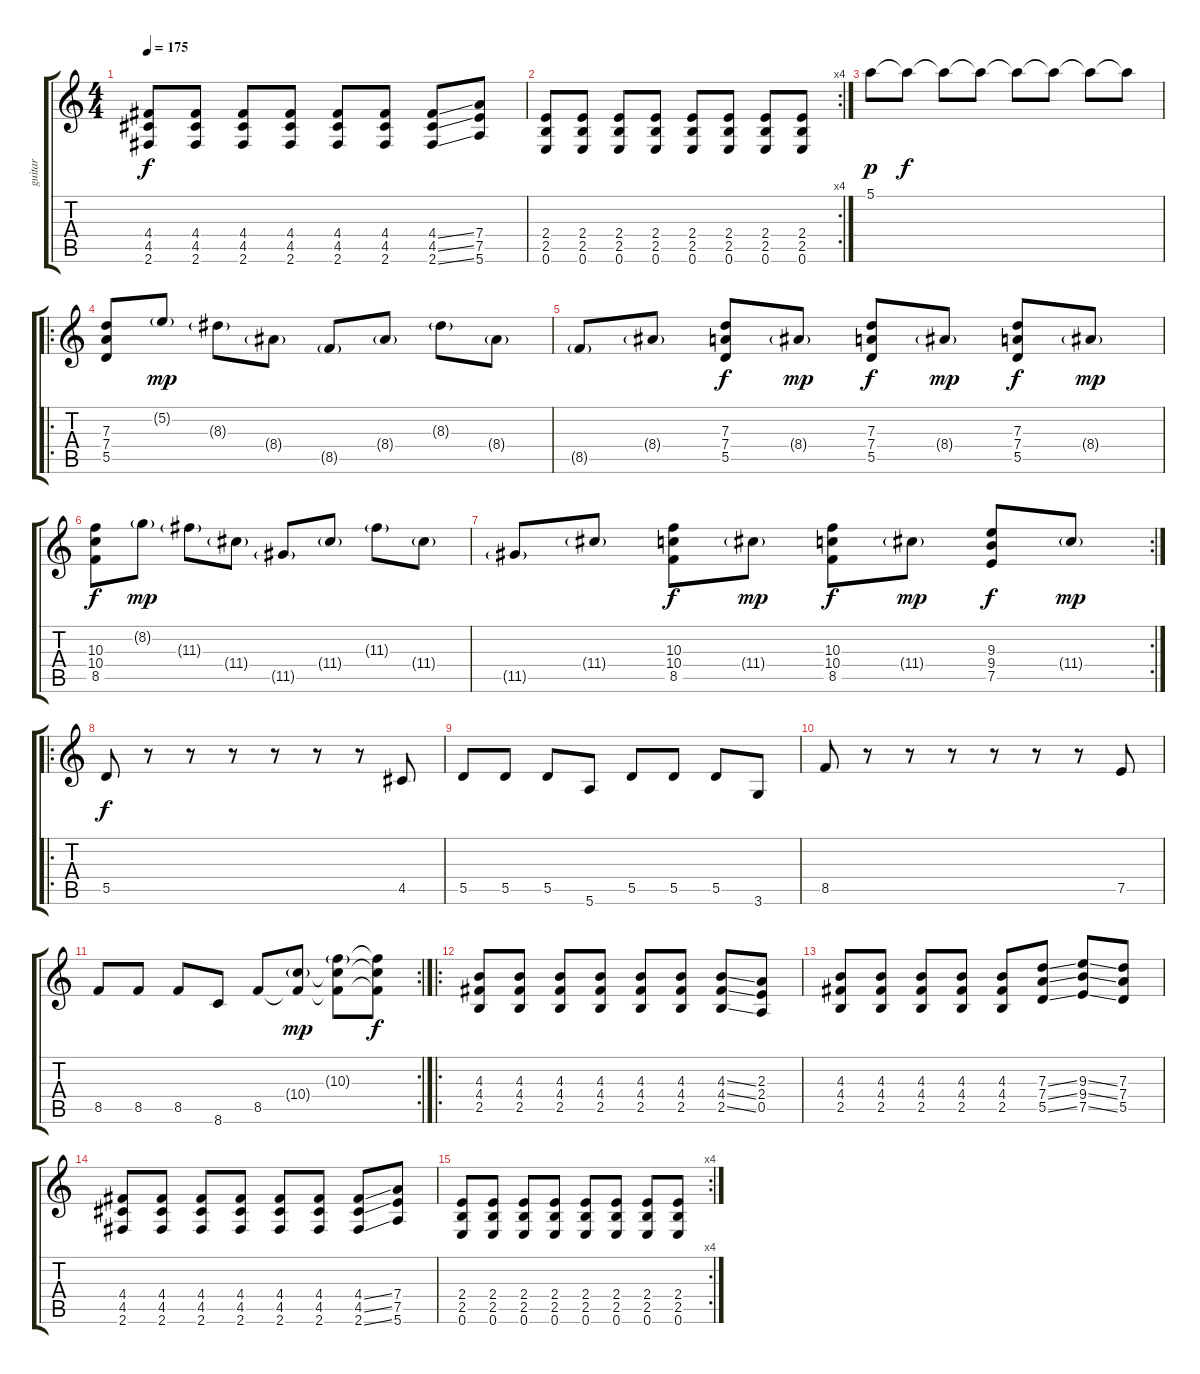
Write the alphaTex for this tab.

\track ("guitar" "guitar") {instrument distortionguitar}
\staff {score tabs}
\tuning (E4 B3 G3 D3 A2 E2) {hide}
\ts (4 4)
\tempo 175
\clef g2
\ks c
(4.4 4.5 2.6).8{dy f} (4.4 4.5 2.6).8 (4.4 4.5 2.6).8 (4.4 4.5 2.6).8 (4.4 4.5 2.6).8 (4.4 4.5 2.6).8 (4.4{ss} 4.5{ss} 2.6{ss}).8 (7.4 7.5 5.6).8 |
\rc 4
(2.4 2.5 0.6).8 (2.4 2.5 0.6).8 (2.4 2.5 0.6).8 (2.4 2.5 0.6).8 (2.4 2.5 0.6).8 (2.4 2.5 0.6).8 (2.4 2.5 0.6).8 (2.4 2.5 0.6).8 |
5.1.8{dy p instrument guitarharmonics} 5.1{t}.8{dy f} 5.1{t}.8 5.1{t}.8 5.1{t}.8 5.1{t}.8 5.1{t}.8 5.1{t}.8 |
\ro
(7.3 7.4 5.5).8{instrument electricguitarmuted} 5.2{g}.8{dy mp} 8.3{g}.8 8.4{g}.8 8.5{g}.8 8.4{g}.8 8.3{g}.8 8.4{g}.8 |
8.5{g}.8 8.4{g}.8 (7.3 7.4 5.5).8{dy f} 8.4{g}.8{dy mp} (7.3 7.4 5.5).8{dy f} 8.4{g}.8{dy mp} (7.3 7.4 5.5).8{dy f} 8.4{g}.8{dy mp} |
(10.3 10.4 8.5).8{dy f} 8.2{g}.8{dy mp} 11.3{g}.8 11.4{g}.8 11.5{g}.8 11.4{g}.8 11.3{g}.8 11.4{g}.8 |
\rc 2
11.5{g}.8 11.4{g}.8 (10.3 10.4 8.5).8{dy f} 11.4{g}.8{dy mp} (10.3 10.4 8.5).8{dy f} 11.4{g}.8{dy mp} (9.3 9.4 7.5).8{dy f} 11.4{g}.8{dy mp} |
\ro
5.5.8{dy f volume 13 balance 8 instrument distortionguitar} r.8 r.8 r.8 r.8 r.8 r.8 4.5.8 |
5.5.8 5.5.8 5.5.8 5.6.8 5.5.8 5.5.8 5.5.8 3.6.8 |
8.5.8 r.8 r.8 r.8 r.8 r.8 r.8 7.5.8 |
\rc 2
8.5.8 8.5.8 8.5.8 8.6.8 8.5.8 (10.4{g} 8.5{t}).8{dy mp} (10.3{g} 10.4{t} 8.5{t}).8 (10.3{t} 10.4{t} 8.5{t}).8{dy f} |
\ro
(4.3 4.4 2.5).8{volume 13 balance 8 instrument distortionguitar} (4.3 4.4 2.5).8 (4.3 4.4 2.5).8 (4.3 4.4 2.5).8 (4.3 4.4 2.5).8 (4.3 4.4 2.5).8 (4.3{ss} 4.4{ss} 2.5{ss}).8 (2.3 2.4 0.5).8 |
(4.3 4.4 2.5).8 (4.3 4.4 2.5).8 (4.3 4.4 2.5).8 (4.3 4.4 2.5).8 (4.3 4.4 2.5).8 (7.3{ss} 7.4{ss} 5.5{ss}).8 (9.3{ss} 9.4{ss} 7.5{ss}).8 (7.3 7.4 5.5).8 |
(4.4 4.5 2.6).8 (4.4 4.5 2.6).8 (4.4 4.5 2.6).8 (4.4 4.5 2.6).8 (4.4 4.5 2.6).8 (4.4 4.5 2.6).8 (4.4{ss} 4.5{ss} 2.6{ss}).8 (7.4 7.5 5.6).8 |
\rc 4
(2.4 2.5 0.6).8 (2.4 2.5 0.6).8 (2.4 2.5 0.6).8 (2.4 2.5 0.6).8 (2.4 2.5 0.6).8 (2.4 2.5 0.6).8 (2.4 2.5 0.6).8 (2.4 2.5 0.6).8
